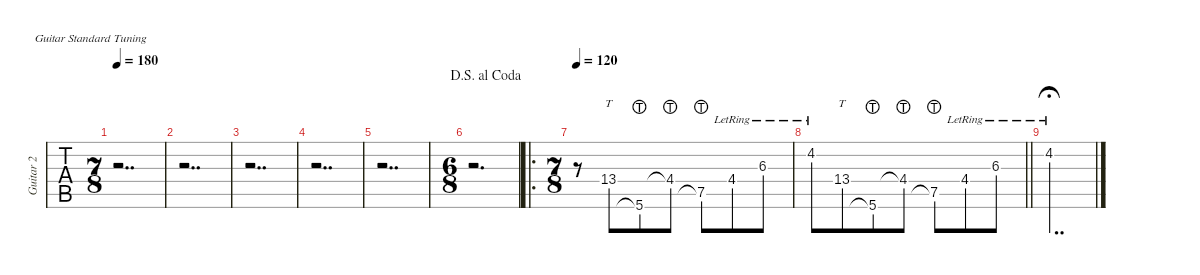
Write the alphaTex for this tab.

\defaultSystemsLayout 4
\hideDynamics
\bracketExtendMode nobrackets
\multiTrackTrackNamePolicy allsystems
\firstSystemTrackNameMode fullname
\otherSystemsTrackNameMode fullname
\otherSystemsTrackNameOrientation horizontal
\track ("Guitar 2" "Guitar 2") {instrument electricguitarclean}
\staff {tabs}
\tuning (E4 B3 G3 D3 A2 E2)
\ts (7 8)
\scale
0.986764
\tempo 180
\accidentals auto
\clef g2
\ottava regular
\simile none
\ks c
r.2{dd dy mf} |
\scale
0.976099 r.2{dd} |
\scale
1.06112 r.2{dd} |
\scale
0.985538 r.2{dd} |
\scale
0.974874 r.2{dd} |
\ts (6 8)
\scale
0.978468
\jump dalsegnoalcoda
r.2{d} |
\ro
\ts (7 8)
\scale
1.00952
\tempo 120
r.8 13.4{acc #}.8{tt} 5.6{lht}.8 4.4{lht acc #}.8 7.5{lht}.8 4.4{lr acc #}.8 6.3{lr acc #}.8 |
\scale
1.00776
\barLineRight lightlight
4.2{lr acc #}.8 13.4{acc #}.8{tt} 5.6{lht}.8 4.4{lht acc #}.8 7.5{lht}.8 4.4{lr acc #}.8 6.3{lr acc #}.8 |
\scale
0.982717 4.2{lr acc #}.2{dd fermata (medium 1)}
